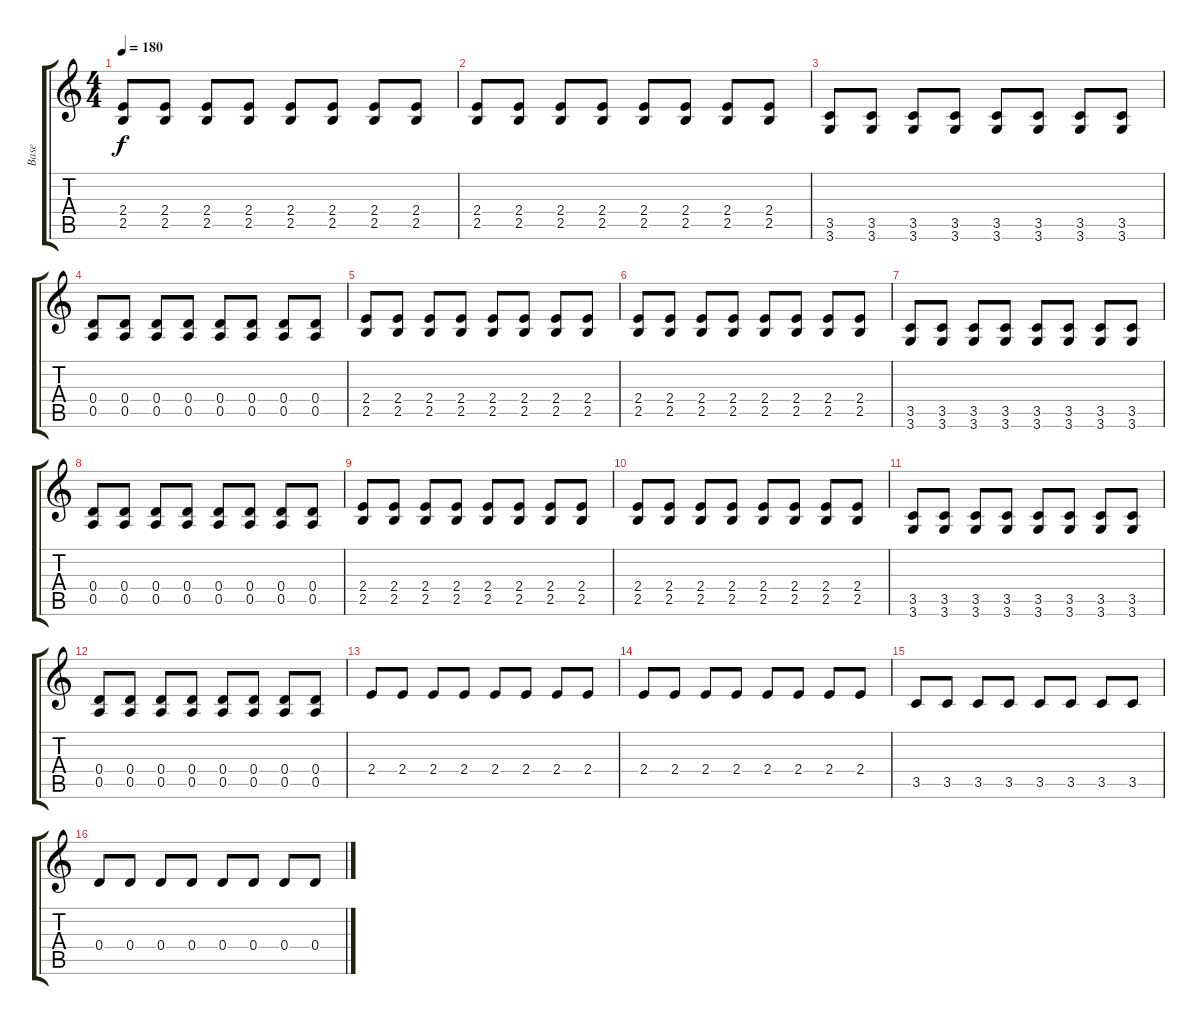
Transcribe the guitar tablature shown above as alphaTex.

\track ("Base" "Base") {instrument electricguitarclean}
\staff {score tabs}
\tuning (E4 B3 G3 D3 A2 E2) {hide}
\ts (4 4)
\tempo 180
\clef g2
\ks c
(2.4 2.5).8{dy f} (2.4 2.5).8 (2.4 2.5).8 (2.4 2.5).8 (2.4 2.5).8 (2.4 2.5).8 (2.4 2.5).8 (2.4 2.5).8 |
(2.4 2.5).8 (2.4 2.5).8 (2.4 2.5).8 (2.4 2.5).8 (2.4 2.5).8 (2.4 2.5).8 (2.4 2.5).8 (2.4 2.5).8 |
(3.5 3.6).8 (3.5 3.6).8 (3.5 3.6).8 (3.5 3.6).8 (3.5 3.6).8 (3.5 3.6).8 (3.5 3.6).8 (3.5 3.6).8 |
(0.4 0.5).8 (0.4 0.5).8 (0.4 0.5).8 (0.4 0.5).8 (0.4 0.5).8 (0.4 0.5).8 (0.4 0.5).8 (0.4 0.5).8 |
(2.4 2.5).8 (2.4 2.5).8 (2.4 2.5).8 (2.4 2.5).8 (2.4 2.5).8 (2.4 2.5).8 (2.4 2.5).8 (2.4 2.5).8 |
(2.4 2.5).8 (2.4 2.5).8 (2.4 2.5).8 (2.4 2.5).8 (2.4 2.5).8 (2.4 2.5).8 (2.4 2.5).8 (2.4 2.5).8 |
(3.5 3.6).8 (3.5 3.6).8 (3.5 3.6).8 (3.5 3.6).8 (3.5 3.6).8 (3.5 3.6).8 (3.5 3.6).8 (3.5 3.6).8 |
(0.4 0.5).8 (0.4 0.5).8 (0.4 0.5).8 (0.4 0.5).8 (0.4 0.5).8 (0.4 0.5).8 (0.4 0.5).8 (0.4 0.5).8 |
(2.4 2.5).8 (2.4 2.5).8 (2.4 2.5).8 (2.4 2.5).8 (2.4 2.5).8 (2.4 2.5).8 (2.4 2.5).8 (2.4 2.5).8 |
(2.4 2.5).8 (2.4 2.5).8 (2.4 2.5).8 (2.4 2.5).8 (2.4 2.5).8 (2.4 2.5).8 (2.4 2.5).8 (2.4 2.5).8 |
(3.5 3.6).8 (3.5 3.6).8 (3.5 3.6).8 (3.5 3.6).8 (3.5 3.6).8 (3.5 3.6).8 (3.5 3.6).8 (3.5 3.6).8 |
(0.4 0.5).8 (0.4 0.5).8 (0.4 0.5).8 (0.4 0.5).8 (0.4 0.5).8 (0.4 0.5).8 (0.4 0.5).8 (0.4 0.5).8 |
2.4.8 2.4.8 2.4.8 2.4.8 2.4.8 2.4.8 2.4.8 2.4.8 |
2.4.8 2.4.8 2.4.8 2.4.8 2.4.8 2.4.8 2.4.8 2.4.8 |
3.5.8 3.5.8 3.5.8 3.5.8 3.5.8 3.5.8 3.5.8 3.5.8 |
0.4.8 0.4.8 0.4.8 0.4.8 0.4.8 0.4.8 0.4.8 0.4.8
